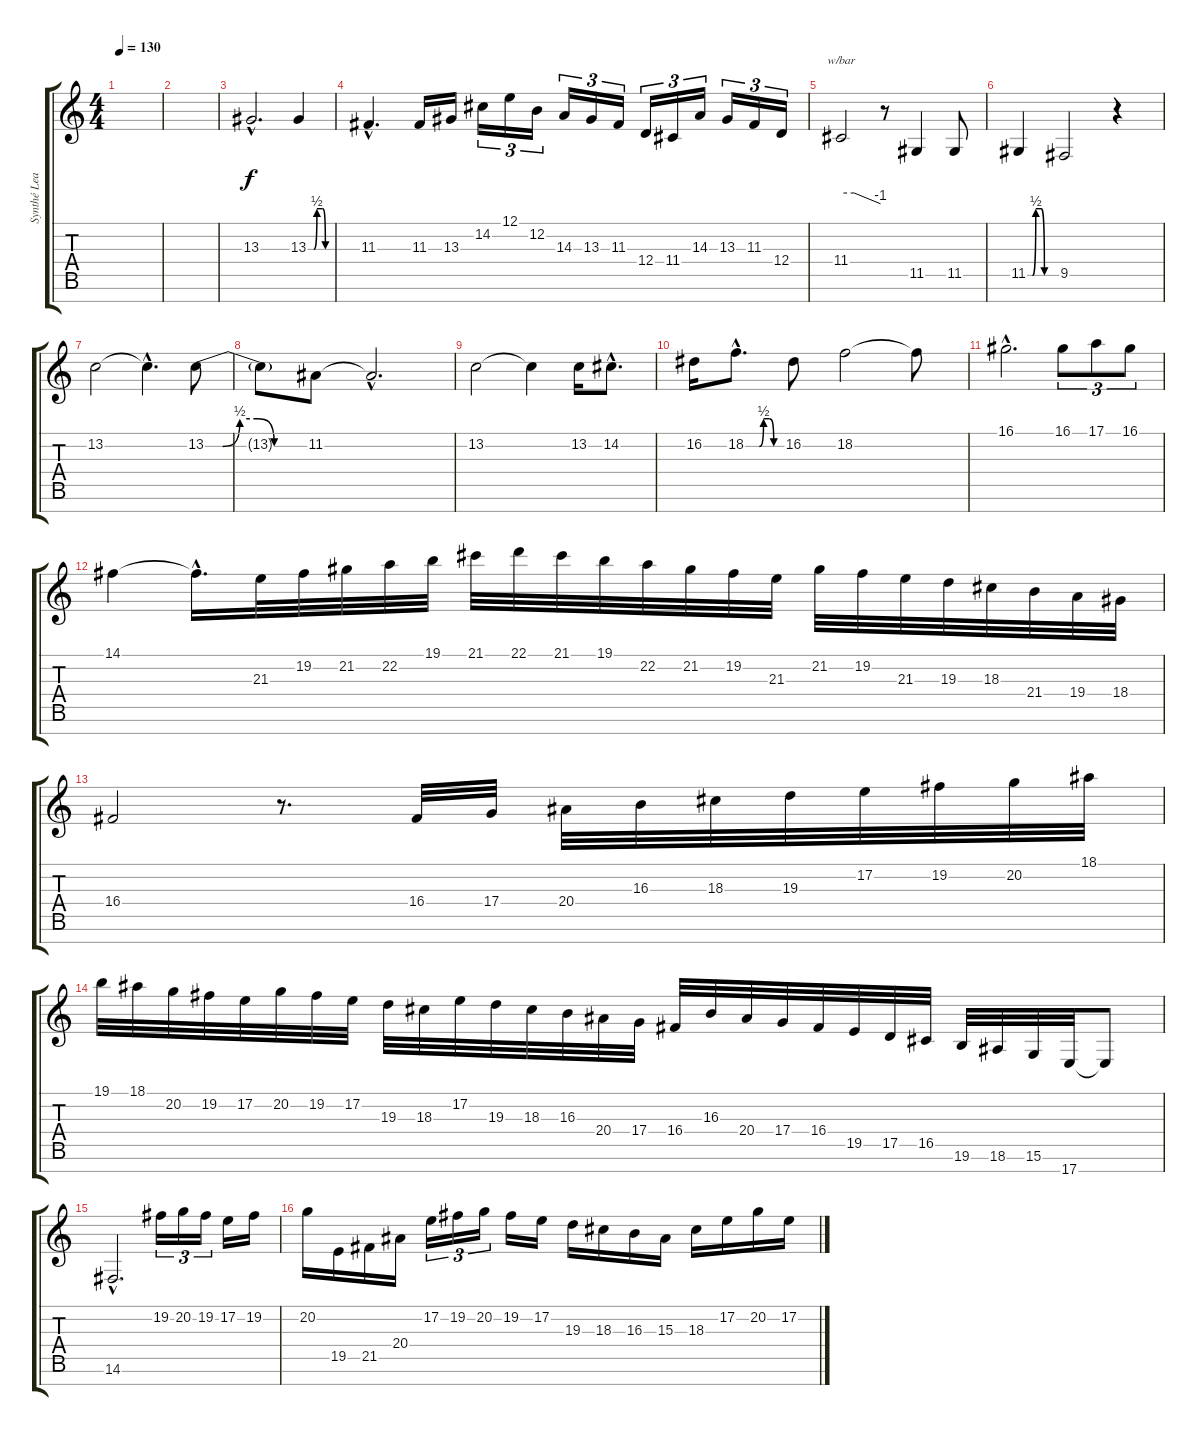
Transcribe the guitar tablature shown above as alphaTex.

\track ("Synthé Lead" "Synthé Lea") {instrument lead5charang}
\staff {score tabs}
\tuning (E4 B3 G3 D3 A2 E2 B1) {hide}
\ts (4 4)
\tempo 130
\clef g2
\ks c
|
|
13.3{hac}.2{d instrument lead2sawtooth} 13.3{be (custom 0 0 15 0 23 2 38 2 45 0 60 0)}.4 |
11.3{hac}.4{d} 11.3.16 13.3.16 14.2.16{tu (3 2)} 12.1.16{tu (3 2)} 12.2.16{tu (3 2)} 14.3.16{tu (3 2)} 13.3.16{tu (3 2)} 11.3.16{tu (3 2)} 12.4.16{tu (3 2)} 11.4.16{tu (3 2)} 14.3.16{tu (3 2)} 13.3.16{tu (3 2)} 11.3.16{tu (3 2)} 12.4.16{tu (3 2)} |
11.4.2{tbe (custom default 0 0 20 0 60 -4)} r.8 11.5.4 11.5.8 |
11.5{be (custom 0 0 10 0 17 2 28 2 35 0 60 0)}.4 9.5.2 r.4 |
13.2.2 13.2{hac t}.4{d} 13.2{be (custom 0 0 10 0 20 2 30 2 40 0 60 0)}.8 |
13.2{t}.8 11.2.8 11.2{hac t}.2{d} |
13.2.2 13.2{t}.4 13.2.16 14.2{hac}.8{d} |
16.2.16 18.2{be (custom 0 0 23 0 30 2 40 2 47 0 60 0) hac}.8{d} 16.2.8 18.2.2 18.2{t}.8 |
16.1{hac}.2{d} 16.1.8{tu (3 2)} 17.1.8{tu (3 2)} 16.1.8{tu (3 2)} |
14.1.4 14.1{hac t}.16{d} 21.3.32 19.2.32 21.2.32 22.2.32 19.1.32 21.1.32 22.1.32 21.1.32 19.1.32 22.2.32 21.2.32 19.2.32 21.3.32 21.2.32 19.2.32 21.3.32 19.3.32 18.3.32 21.4.32 19.4.32 18.4.32 |
16.4.2{instrument lead2sawtooth} r.8{d} 16.4.32 17.4.32 20.4.32 16.3.32 18.3.32 19.3.32 17.2.32 19.2.32 20.2.32 18.1.32 |
19.1.32 18.1.32 20.2.32 19.2.32 17.2.32 20.2.32 19.2.32 17.2.32 19.3.32 18.3.32 17.2.32 19.3.32 18.3.32 16.3.32 20.4.32 17.4.32 16.4.32 16.3.32 20.4.32 17.4.32 16.4.32 19.5.32 17.5.32 16.5.32 19.6.32 18.6.32 15.6.32 17.7.32 17.7{t}.8 |
14.6{hac}.2{d} 19.2.16{tu (3 2)} 20.2.16{tu (3 2)} 19.2.16{tu (3 2)} 17.2.16 19.2.16 |
20.2.16 19.5.16 21.5.16 20.4.16 17.2.16{tu (3 2)} 19.2.16{tu (3 2)} 20.2.16{tu (3 2)} 19.2.16 17.2.16 19.3.16 18.3.16 16.3.16 15.3.16 18.3.16 17.2.16 20.2.16 17.2.16
